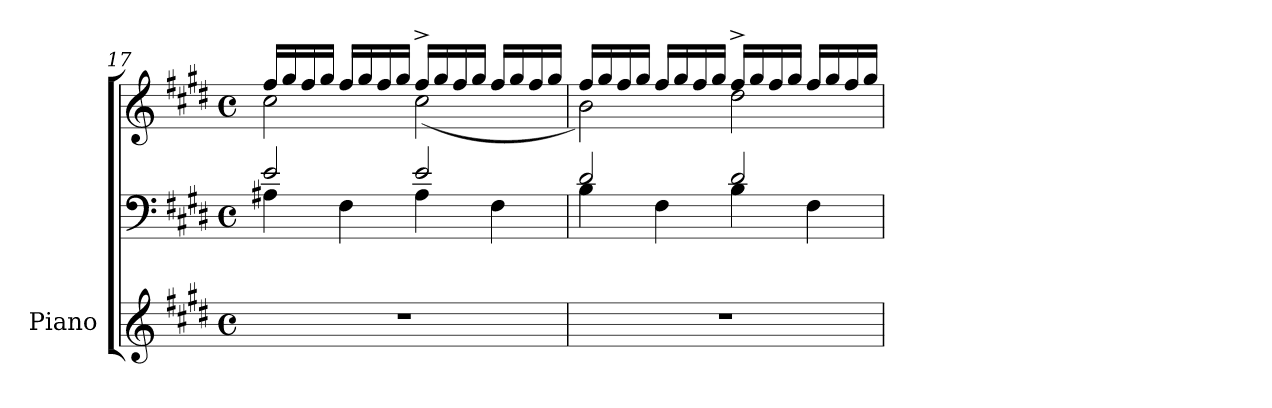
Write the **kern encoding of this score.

**kern	**kern	**kern
*part1	*part1	*part1
*staff3	*staff2	*staff1
*I"Piano	*	*
*I'Pno	*	*
*clefG2	*clefF4	*clefG2
*k[f#c#g#d#]	*k[f#c#g#d#]	*k[f#c#g#d#]
*M4/4	*M4/4	*M4/4
*met(c)	*met(c)	*met(c)
=17	=17	=17
*	*^	*^
1r	2e/	4A#X<\	16ff#/LL	2cc#<\
.	.	.	16gg#/	.
.	.	.	16ff#/	.
.	.	.	16gg#/JJ	.
.	.	4F#\	16ff#/LL	.
.	.	.	16gg#/	.
.	.	.	16ff#/	.
.	.	.	16gg#/JJ	.
.	2e/	4A#\	16ff#^/LL	(<2cc#\
.	.	.	16gg#/	.
.	.	.	16ff#/	.
.	.	.	16gg#/JJ	.
.	.	4F#\	16ff#/LL	.
.	.	.	16gg#/	.
.	.	.	16ff#/	.
.	.	.	16gg#/JJ	.
!!LO:LB:g=z	!!
=18	=18	=18	=18	=18
1r	2d#/	4B\	16ff#/LL	2b\)
.	.	.	16gg#/	.
.	.	.	16ff#/	.
.	.	.	16gg#/JJ	.
.	.	4F#\	16ff#/LL	.
.	.	.	16gg#/	.
.	.	.	16ff#/	.
.	.	.	16gg#/JJ	.
.	2d#/	4B\	16ff#^/LL	2dd#<\
.	.	.	16gg#/	.
.	.	.	16ff#/	.
.	.	.	16gg#/JJ	.
.	.	4F#\	16ff#/LL	.
.	.	.	16gg#/	.
.	.	.	16ff#/	.
.	.	.	16gg#/JJ	.
*	*v	*v	*	*
*	*	*v	*v
=	=	=
*-	*-	*-
